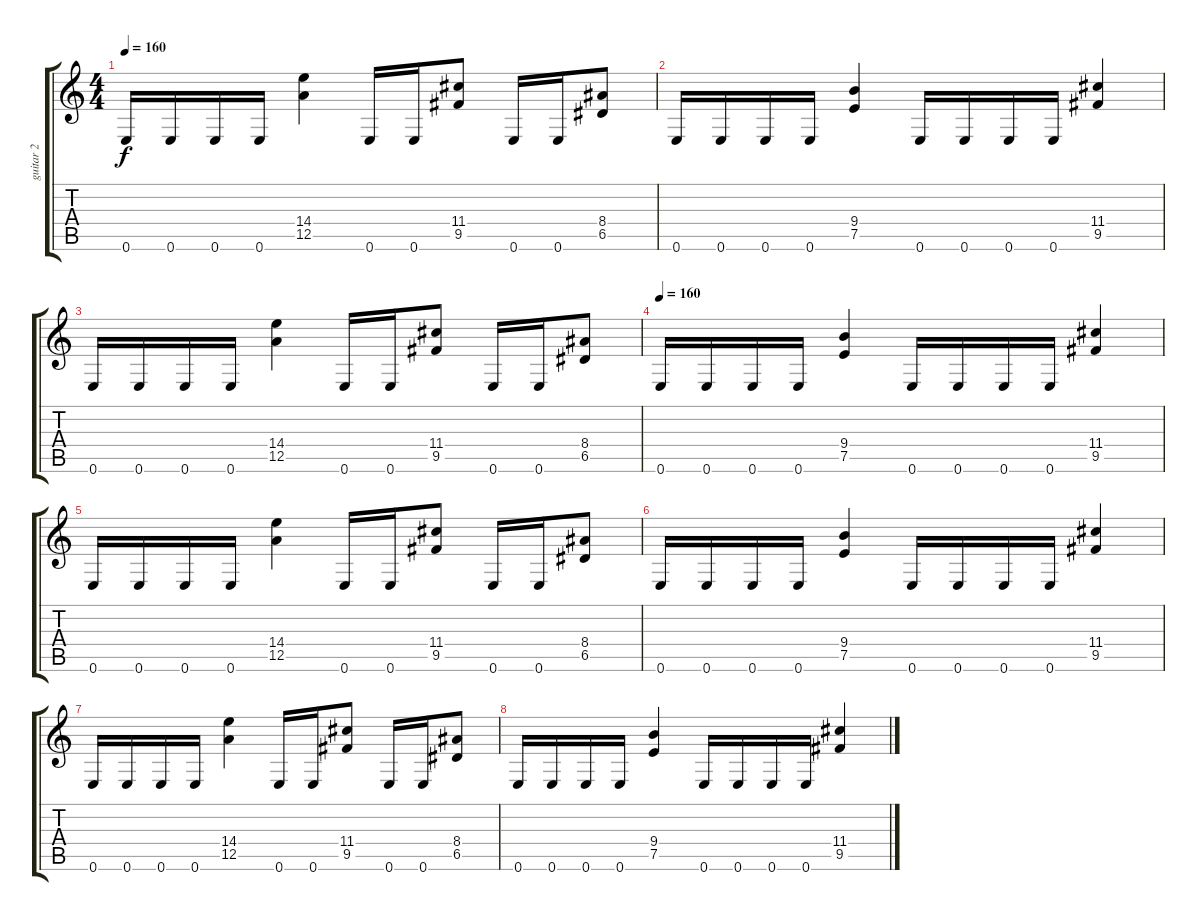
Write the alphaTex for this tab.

\track ("guitar 2" "guitar 2") {instrument distortionguitar}
\staff {score tabs}
\tuning (E4 B3 G3 D3 A2 E2) {hide}
\ts (4 4)
\tempo 160
\clef g2
\ks c
0.6.16{dy f} 0.6.16 0.6.16 0.6.16 (14.4 12.5).4 0.6.16 0.6.16 (11.4 9.5).8 0.6.16 0.6.16 (8.4 6.5).8 |
0.6.16 0.6.16 0.6.16 0.6.16 (9.4 7.5).4 0.6.16 0.6.16 0.6.16 0.6.16 (11.4 9.5).4 |
0.6.16 0.6.16 0.6.16 0.6.16 (14.4 12.5).4 0.6.16 0.6.16 (11.4 9.5).8 0.6.16 0.6.16 (8.4 6.5).8 |
\tempo 160
0.6.16 0.6.16 0.6.16 0.6.16 (9.4 7.5).4 0.6.16 0.6.16 0.6.16 0.6.16 (11.4 9.5).4 |
0.6.16 0.6.16 0.6.16 0.6.16 (14.4 12.5).4 0.6.16 0.6.16 (11.4 9.5).8 0.6.16 0.6.16 (8.4 6.5).8 |
0.6.16 0.6.16 0.6.16 0.6.16 (9.4 7.5).4 0.6.16 0.6.16 0.6.16 0.6.16 (11.4 9.5).4 |
0.6.16 0.6.16 0.6.16 0.6.16 (14.4 12.5).4 0.6.16 0.6.16 (11.4 9.5).8 0.6.16 0.6.16 (8.4 6.5).8 |
0.6.16 0.6.16 0.6.16 0.6.16 (9.4 7.5).4 0.6.16 0.6.16 0.6.16 0.6.16 (11.4 9.5).4
